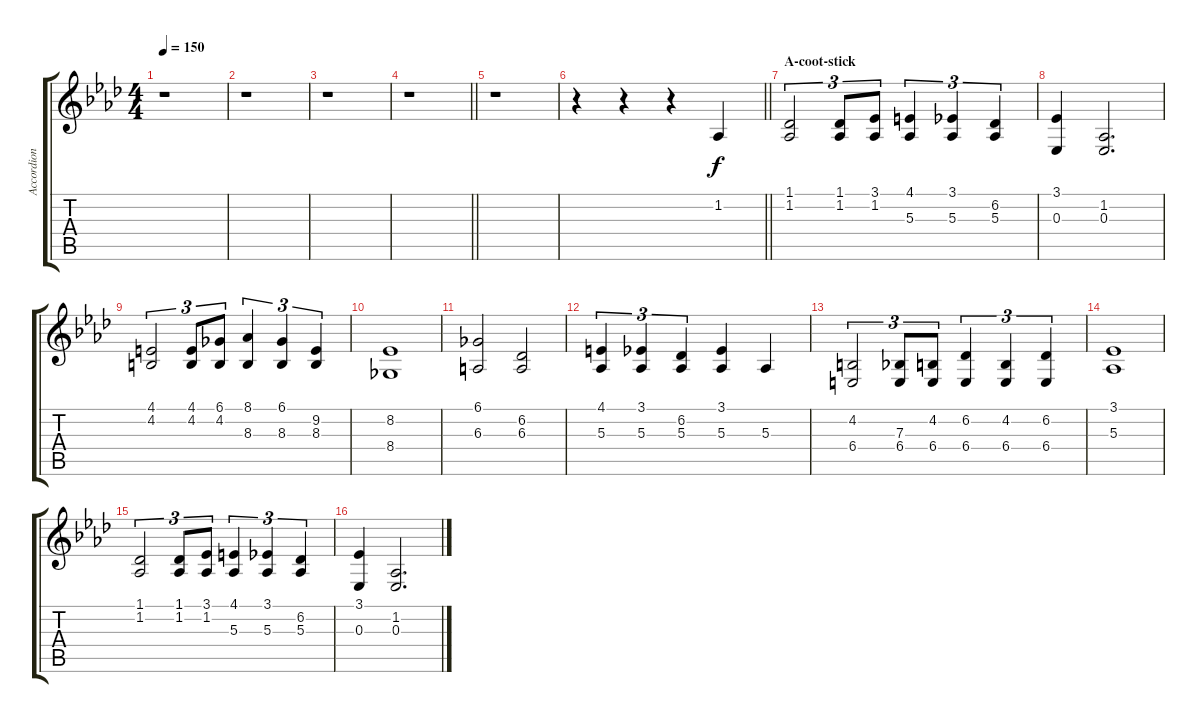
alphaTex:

\track ("Accordion" "Accordion") {instrument accordion}
\staff {score tabs}
\tuning (C4 G3 Eb3 Bb2 F2 C2) {hide}
\ts (4 4)
\tempo 150
\clef g2
\ks fminor
r.1{dy f} |
r.1 |
r.1 |
\barLineRight lightlight
r.1 |
r.1 |
\barLineRight lightlight
r.4 r.4 r.4 1.2.4 |
\section ("" "A-coot-stick")
(1.1 1.2).2{tu (3 2)} (1.1 1.2).8{tu (3 2)} (3.1 1.2).8{tu (3 2)} (4.1 5.3).4{tu (3 2)} (3.1 5.3).4{tu (3 2)} (6.2 5.3).4{tu (3 2)} |
(3.1 0.3).4 (1.2 0.3).2{d} |
(4.1 4.2).2{tu (3 2)} (4.1 4.2).8{tu (3 2)} (6.1 4.2).8{tu (3 2)} (8.1 8.3).4{tu (3 2)} (6.1 8.3).4{tu (3 2)} (9.2 8.3).4{tu (3 2)} |
(8.2 8.4).1 |
(6.1 6.3).2 (6.2 6.3).2 |
(4.1 5.3).4{tu (3 2)} (3.1 5.3).4{tu (3 2)} (6.2 5.3).4{tu (3 2)} (3.1 5.3).4 5.3.4 |
(4.2 6.4).2{tu (3 2)} (7.3 6.4).8{tu (3 2)} (4.2 6.4).8{tu (3 2)} (6.2 6.4).4{tu (3 2)} (4.2 6.4).4{tu (3 2)} (6.2 6.4).4{tu (3 2)} |
(3.1 5.3).1 |
(1.1 1.2).2{tu (3 2)} (1.1 1.2).8{tu (3 2)} (3.1 1.2).8{tu (3 2)} (4.1 5.3).4{tu (3 2)} (3.1 5.3).4{tu (3 2)} (6.2 5.3).4{tu (3 2)} |
(3.1 0.3).4 (1.2 0.3).2{d}
